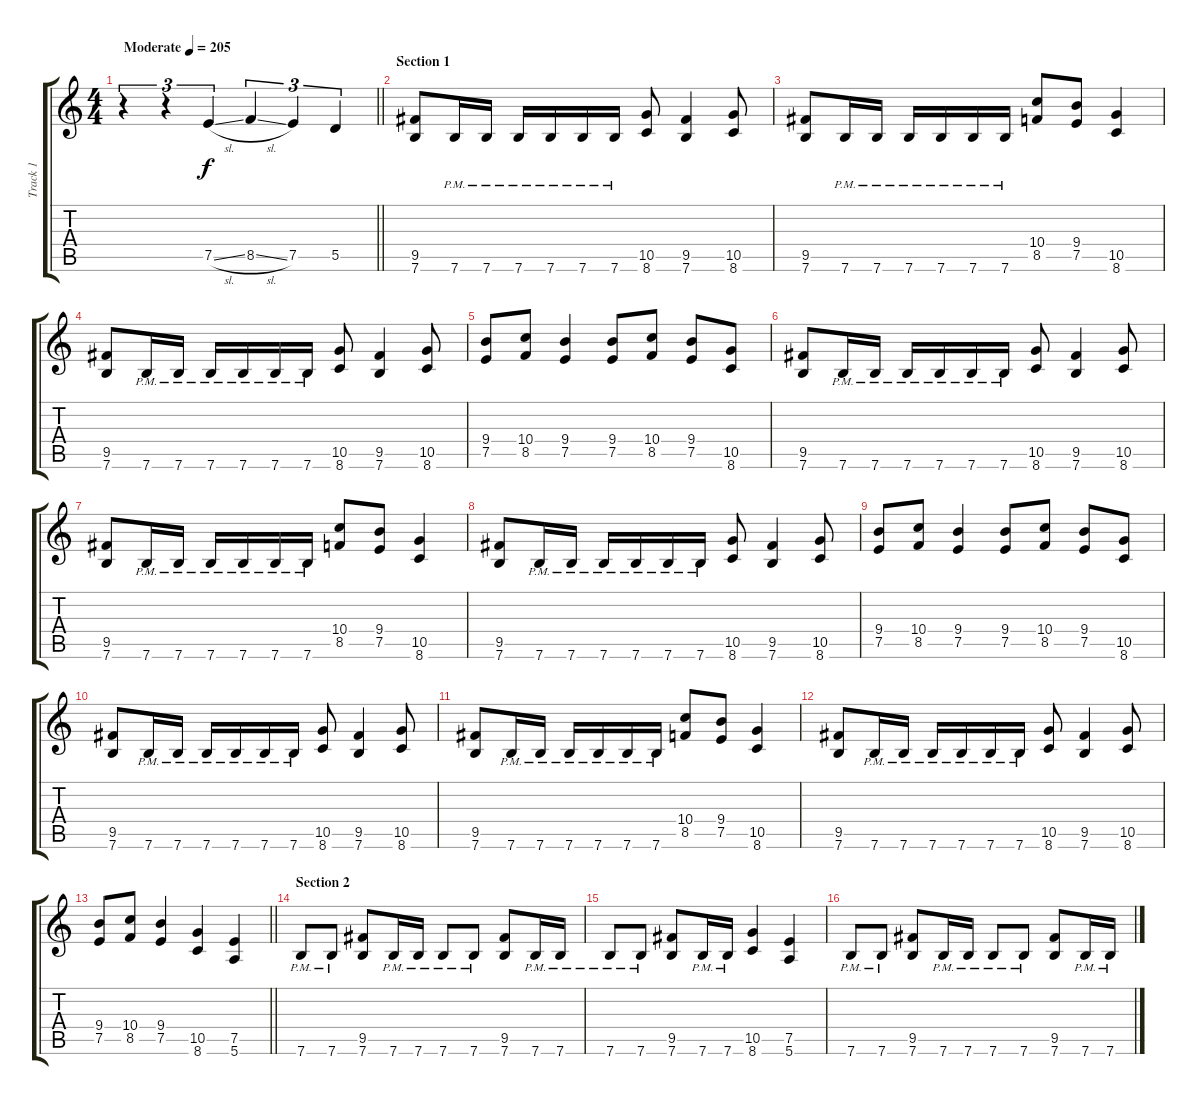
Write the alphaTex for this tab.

\track ("Track 1" "Track 1") {instrument distortionguitar}
\staff {score tabs}
\tuning (E4 B3 G3 D3 A2 E2) {hide}
\ts (4 4)
\tempo (205 "Moderate")
\clef g2
\barLineRight lightlight
\ks c
r.4{tu (3 2) dy f instrument distortionguitar} r.4{tu (3 2)} 7.5{sl}.4{tu (3 2)} 8.5{sl}.4{tu (3 2)} 7.5.4{tu (3 2)} 5.5.4{tu (3 2)} |
\section ("" "Section 1")
(9.5 7.6).8 7.6{pm}.16 7.6{pm}.16 7.6{pm}.16 7.6{pm}.16 7.6{pm}.16 7.6{pm}.16 (10.5 8.6).8 (9.5 7.6).4 (10.5 8.6).8 |
(9.5 7.6).8 7.6{pm}.16 7.6{pm}.16 7.6{pm}.16 7.6{pm}.16 7.6{pm}.16 7.6{pm}.16 (10.4 8.5).8 (9.4 7.5).8 (10.5 8.6).4 |
(9.5 7.6).8 7.6{pm}.16 7.6{pm}.16 7.6{pm}.16 7.6{pm}.16 7.6{pm}.16 7.6{pm}.16 (10.5 8.6).8 (9.5 7.6).4 (10.5 8.6).8 |
(9.4 7.5).8 (10.4 8.5).8 (9.4 7.5).4 (9.4 7.5).8 (10.4 8.5).8 (9.4 7.5).8 (10.5 8.6).8 |
(9.5 7.6).8 7.6{pm}.16 7.6{pm}.16 7.6{pm}.16 7.6{pm}.16 7.6{pm}.16 7.6{pm}.16 (10.5 8.6).8 (9.5 7.6).4 (10.5 8.6).8 |
(9.5 7.6).8 7.6{pm}.16 7.6{pm}.16 7.6{pm}.16 7.6{pm}.16 7.6{pm}.16 7.6{pm}.16 (10.4 8.5).8 (9.4 7.5).8 (10.5 8.6).4 |
(9.5 7.6).8 7.6{pm}.16 7.6{pm}.16 7.6{pm}.16 7.6{pm}.16 7.6{pm}.16 7.6{pm}.16 (10.5 8.6).8 (9.5 7.6).4 (10.5 8.6).8 |
(9.4 7.5).8 (10.4 8.5).8 (9.4 7.5).4 (9.4 7.5).8 (10.4 8.5).8 (9.4 7.5).8 (10.5 8.6).8 |
(9.5 7.6).8 7.6{pm}.16 7.6{pm}.16 7.6{pm}.16 7.6{pm}.16 7.6{pm}.16 7.6{pm}.16 (10.5 8.6).8 (9.5 7.6).4 (10.5 8.6).8 |
(9.5 7.6).8 7.6{pm}.16 7.6{pm}.16 7.6{pm}.16 7.6{pm}.16 7.6{pm}.16 7.6{pm}.16 (10.4 8.5).8 (9.4 7.5).8 (10.5 8.6).4 |
(9.5 7.6).8 7.6{pm}.16 7.6{pm}.16 7.6{pm}.16 7.6{pm}.16 7.6{pm}.16 7.6{pm}.16 (10.5 8.6).8 (9.5 7.6).4 (10.5 8.6).8 |
\barLineRight lightlight
(9.4 7.5).8 (10.4 8.5).8 (9.4 7.5).4 (10.5 8.6).4 (7.5 5.6).4 |
\section ("" "Section 2")
7.6{pm}.8 7.6{pm}.8 (9.5 7.6).8 7.6{pm}.16 7.6{pm}.16 7.6{pm}.8 7.6{pm}.8 (9.5 7.6).8 7.6{pm}.16 7.6{pm}.16 |
7.6{pm}.8 7.6{pm}.8 (9.5 7.6).8 7.6{pm}.16 7.6{pm}.16 (10.5 8.6).4 (7.5 5.6).4 |
7.6{pm}.8 7.6{pm}.8 (9.5 7.6).8 7.6{pm}.16 7.6{pm}.16 7.6{pm}.8 7.6{pm}.8 (9.5 7.6).8 7.6{pm}.16 7.6{pm}.16
